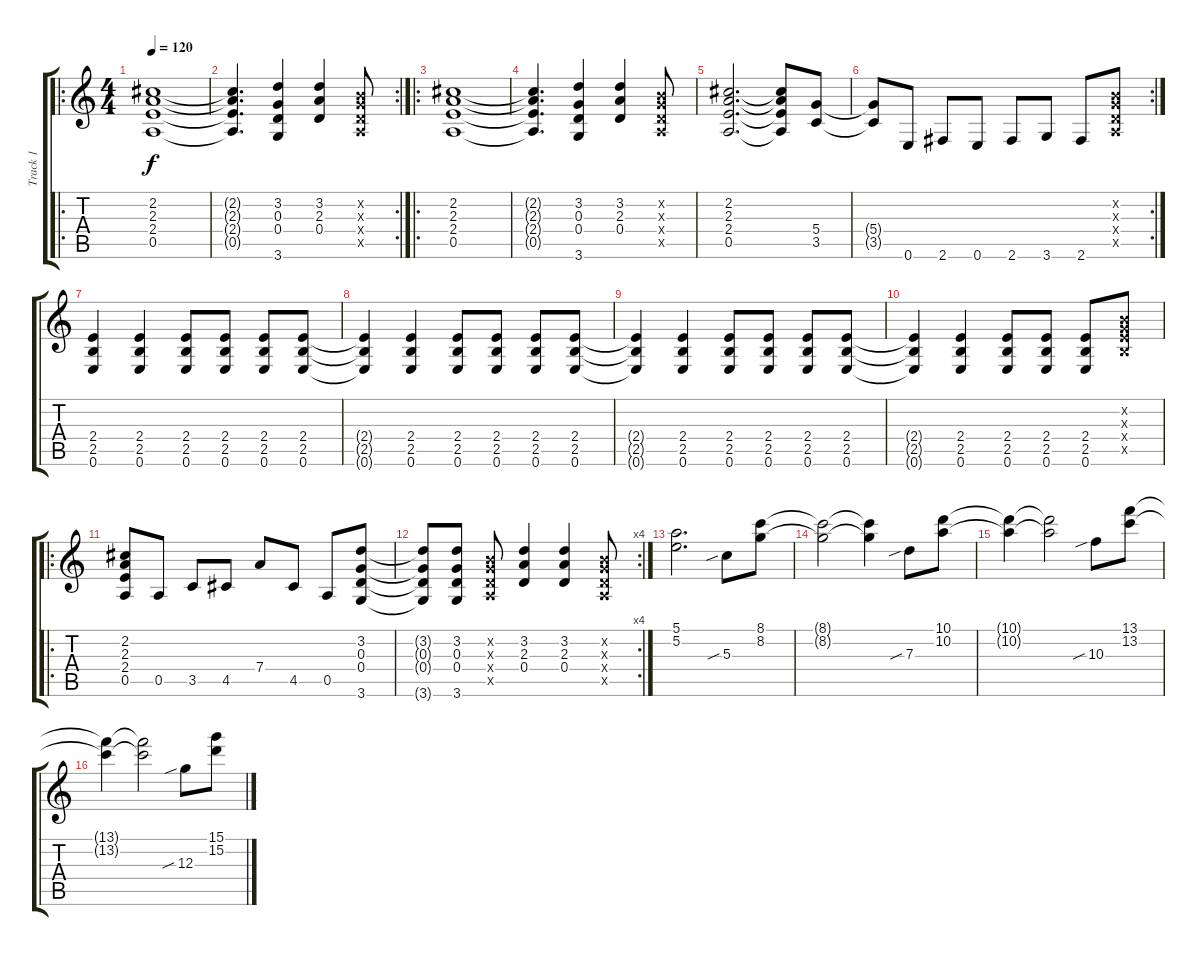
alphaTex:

\track ("Track 1" "Track 1") {instrument overdrivenguitar}
\staff {score tabs}
\tuning (E4 B3 G3 D3 A2 E2) {hide}
\ro
\ts (4 4)
\tempo 120
\clef g2
\ks c
(2.2 2.3 2.4 0.5).1{dy f} |
\rc 2
(2.2{t} 2.3{t} 2.4{t} 0.5{t}).4{d} (3.2 0.3 0.4 3.6).4 (3.2 2.3 0.4).4 (0.2{x} 0.3{x} 0.4{x} 0.5{x}).8 |
\ro
(2.2 2.3 2.4 0.5).1 |
(2.2{t} 2.3{t} 2.4{t} 0.5{t}).4{d} (3.2 0.3 0.4 3.6).4 (3.2 2.3 0.4).4 (0.2{x} 0.3{x} 0.4{x} 0.5{x}).8 |
(2.2 2.3 2.4 0.5).2{d} (2.2{t} 2.3{t} 2.4{t} 0.5{t}).8 (5.4 3.5).8 |
\rc 2
(5.4{t} 3.5{t}).8 0.6.8 2.6.8 0.6.8 2.6.8 3.6.8 2.6.8 (0.2{x} 0.3{x} 0.4{x} 0.5{x}).8 |
(2.4 2.5 0.6).4 (2.4 2.5 0.6).4 (2.4 2.5 0.6).8 (2.4 2.5 0.6).8 (2.4 2.5 0.6).8 (2.4 2.5 0.6).8 |
(2.4{t} 2.5{t} 0.6{t}).4 (2.4 2.5 0.6).4 (2.4 2.5 0.6).8 (2.4 2.5 0.6).8 (2.4 2.5 0.6).8 (2.4 2.5 0.6).8 |
(2.4{t} 2.5{t} 0.6{t}).4 (2.4 2.5 0.6).4 (2.4 2.5 0.6).8 (2.4 2.5 0.6).8 (2.4 2.5 0.6).8 (2.4 2.5 0.6).8 |
(2.4{t} 2.5{t} 0.6{t}).4 (2.4 2.5 0.6).4 (2.4 2.5 0.6).8 (2.4 2.5 0.6).8 (2.4 2.5 0.6).8 (0.2{x} 0.3{x} 2.4{x} 2.5{x}).8 |
\ro
(2.2 2.3 2.4 0.5).8 0.5.8 3.5.8 4.5.8 7.4.8 4.5.8 0.5.8 (3.2 0.3 0.4 3.6).8 |
\rc 4
(3.2{t} 0.3{t} 0.4{t} 3.6{t}).8 (3.2 0.3 0.4 3.6).8 (0.2{x} 0.3{x} 0.4{x} 0.5{x}).8 (3.2 2.3 0.4).4 (3.2 2.3 0.4).4 (0.2{x} 0.3{x} 0.4{x} 0.5{x}).8 |
(5.1 5.2).2{d} 5.3{sib}.8 (8.1 8.2).8 |
(8.1{t} 8.2{t}).2 (8.1{t} 8.2{t}).4 7.3{sib}.8 (10.1 10.2).8 |
(10.1{t} 10.2{t}).4 (10.1{t} 10.2{t}).2 10.3{sib}.8 (13.1 13.2).8 |
(13.1{t} 13.2{t}).4 (13.1{t} 13.2{t}).2 12.3{sib}.8 (15.1 15.2).8
